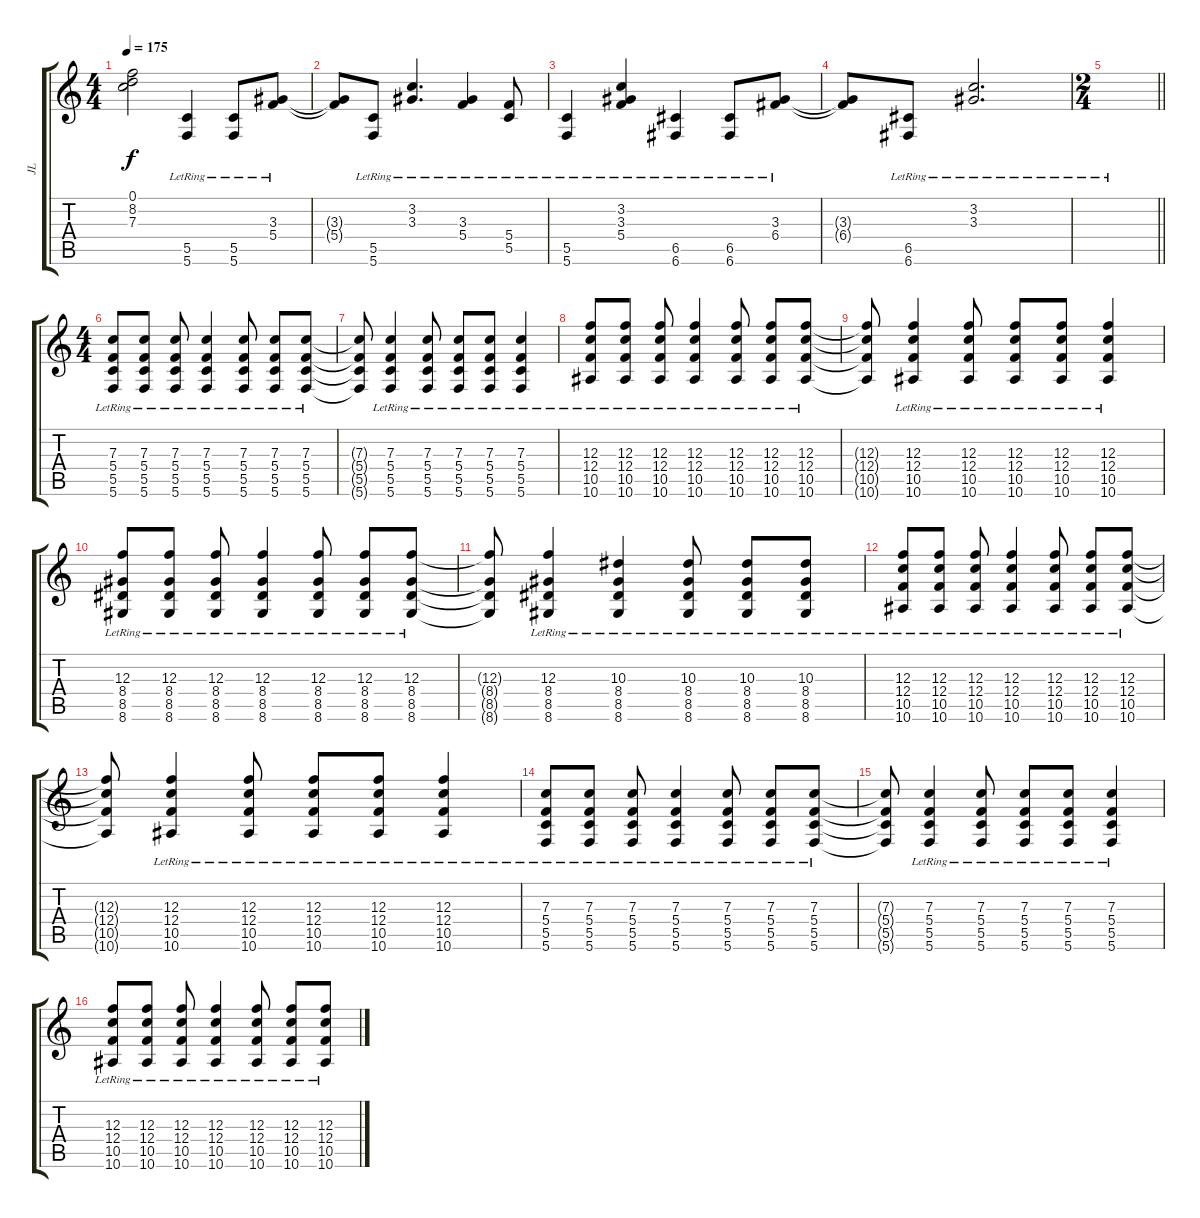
\track ("JL" "JL") {instrument electricguitarjazz}
\staff {score tabs}
\tuning (D4 A3 F3 C3 G2 C2) {hide}
\ts (4 4)
\tempo 175
\clef g2
\ks c
(0.1 8.2{t} 7.3{t}).2{dy f} (5.5{lr} 5.6{lr}).4 (5.5{lr} 5.6{lr}).8 (3.3{lr} 5.4{lr}).8 |
(3.3{t} 5.4{t}).8 (5.5{lr} 5.6{lr}).8 (3.2{lr} 3.3{lr}).4{d} (3.3{lr} 5.4{lr}).4 (5.4{lr} 5.5{lr}).8 |
(5.5{lr} 5.6{lr}).4 (3.2{lr} 3.3{lr} 5.4{lr}).4 (6.5{lr} 6.6{lr}).4 (6.5{lr} 6.6{lr}).8 (3.3{lr} 6.4{lr}).8 |
(3.3{t} 6.4{t}).8 (6.5{lr} 6.6{lr}).8 (3.2{lr} 3.3{lr}).2{d} |
\ts (2 4)
\barLineRight lightlight
|
\ts (4 4)
\section ("" "")
(7.3{lr} 5.4{lr} 5.5{lr} 5.6{lr}).8 (7.3{lr} 5.4{lr} 5.5{lr} 5.6{lr}).8 (7.3{lr} 5.4{lr} 5.5{lr} 5.6{lr}).8 (7.3{lr} 5.4{lr} 5.5{lr} 5.6{lr}).4 (7.3{lr} 5.4{lr} 5.5{lr} 5.6{lr}).8 (7.3{lr} 5.4{lr} 5.5{lr} 5.6{lr}).8 (7.3{lr} 5.4{lr} 5.5{lr} 5.6{lr}).8 |
(7.3{t} 5.4{t} 5.5{t} 5.6{t}).8 (7.3{lr} 5.4{lr} 5.5{lr} 5.6{lr}).4 (7.3{lr} 5.4{lr} 5.5{lr} 5.6{lr}).8 (7.3{lr} 5.4{lr} 5.5{lr} 5.6{lr}).8 (7.3{lr} 5.4{lr} 5.5{lr} 5.6{lr}).8 (7.3{lr} 5.4{lr} 5.5{lr} 5.6{lr}).4 |
(12.3{lr} 12.4{lr} 10.5{lr} 10.6{lr}).8 (12.3{lr} 12.4{lr} 10.5{lr} 10.6{lr}).8 (12.3{lr} 12.4{lr} 10.5{lr} 10.6{lr}).8 (12.3{lr} 12.4{lr} 10.5{lr} 10.6{lr}).4 (12.3{lr} 12.4{lr} 10.5{lr} 10.6{lr}).8 (12.3{lr} 12.4{lr} 10.5{lr} 10.6{lr}).8 (12.3{lr} 12.4{lr} 10.5{lr} 10.6{lr}).8 |
(12.3{t} 12.4{t} 10.5{t} 10.6{t}).8 (12.3{lr} 12.4{lr} 10.5{lr} 10.6{lr}).4 (12.3{lr} 12.4{lr} 10.5{lr} 10.6{lr}).8 (12.3{lr} 12.4{lr} 10.5{lr} 10.6{lr}).8 (12.3{lr} 12.4{lr} 10.5{lr} 10.6{lr}).8 (12.3{lr} 12.4{lr} 10.5{lr} 10.6{lr}).4 |
(12.3{lr} 8.4{lr} 8.5{lr} 8.6{lr}).8 (12.3{lr} 8.4{lr} 8.5{lr} 8.6{lr}).8 (12.3{lr} 8.4{lr} 8.5{lr} 8.6{lr}).8 (12.3{lr} 8.4{lr} 8.5{lr} 8.6{lr}).4 (12.3{lr} 8.4{lr} 8.5{lr} 8.6{lr}).8 (12.3{lr} 8.4{lr} 8.5{lr} 8.6{lr}).8 (12.3{lr} 8.4{lr} 8.5{lr} 8.6{lr}).8 |
(12.3{t} 8.4{t} 8.5{t} 8.6{t}).8 (12.3{lr} 8.4{lr} 8.5{lr} 8.6{lr}).4 (10.3{lr} 8.4{lr} 8.5{lr} 8.6{lr}).4 (10.3{lr} 8.4{lr} 8.5{lr} 8.6{lr}).8 (10.3{lr} 8.4{lr} 8.5{lr} 8.6{lr}).8 (10.3{lr} 8.4{lr} 8.5{lr} 8.6{lr}).8 |
(12.3{lr} 12.4{lr} 10.5{lr} 10.6{lr}).8 (12.3{lr} 12.4{lr} 10.5{lr} 10.6{lr}).8 (12.3{lr} 12.4{lr} 10.5{lr} 10.6{lr}).8 (12.3{lr} 12.4{lr} 10.5{lr} 10.6{lr}).4 (12.3{lr} 12.4{lr} 10.5{lr} 10.6{lr}).8 (12.3{lr} 12.4{lr} 10.5{lr} 10.6{lr}).8 (12.3{lr} 12.4{lr} 10.5{lr} 10.6{lr}).8 |
(12.3{t} 12.4{t} 10.5{t} 10.6{t}).8 (12.3{lr} 12.4{lr} 10.5{lr} 10.6{lr}).4 (12.3{lr} 12.4{lr} 10.5{lr} 10.6{lr}).8 (12.3{lr} 12.4{lr} 10.5{lr} 10.6{lr}).8 (12.3{lr} 12.4{lr} 10.5{lr} 10.6{lr}).8 (12.3{lr} 12.4{lr} 10.5{lr} 10.6{lr}).4 |
(7.3{lr} 5.4{lr} 5.5{lr} 5.6{lr}).8 (7.3{lr} 5.4{lr} 5.5{lr} 5.6{lr}).8 (7.3{lr} 5.4{lr} 5.5{lr} 5.6{lr}).8 (7.3{lr} 5.4{lr} 5.5{lr} 5.6{lr}).4 (7.3{lr} 5.4{lr} 5.5{lr} 5.6{lr}).8 (7.3{lr} 5.4{lr} 5.5{lr} 5.6{lr}).8 (7.3{lr} 5.4{lr} 5.5{lr} 5.6{lr}).8 |
(7.3{t} 5.4{t} 5.5{t} 5.6{t}).8 (7.3{lr} 5.4{lr} 5.5{lr} 5.6{lr}).4 (7.3{lr} 5.4{lr} 5.5{lr} 5.6{lr}).8 (7.3{lr} 5.4{lr} 5.5{lr} 5.6{lr}).8 (7.3{lr} 5.4{lr} 5.5{lr} 5.6{lr}).8 (7.3{lr} 5.4{lr} 5.5{lr} 5.6{lr}).4 |
(12.3{lr} 12.4{lr} 10.5{lr} 10.6{lr}).8 (12.3{lr} 12.4{lr} 10.5{lr} 10.6{lr}).8 (12.3{lr} 12.4{lr} 10.5{lr} 10.6{lr}).8 (12.3{lr} 12.4{lr} 10.5{lr} 10.6{lr}).4 (12.3{lr} 12.4{lr} 10.5{lr} 10.6{lr}).8 (12.3{lr} 12.4{lr} 10.5{lr} 10.6{lr}).8 (12.3{lr} 12.4{lr} 10.5{lr} 10.6{lr}).8
